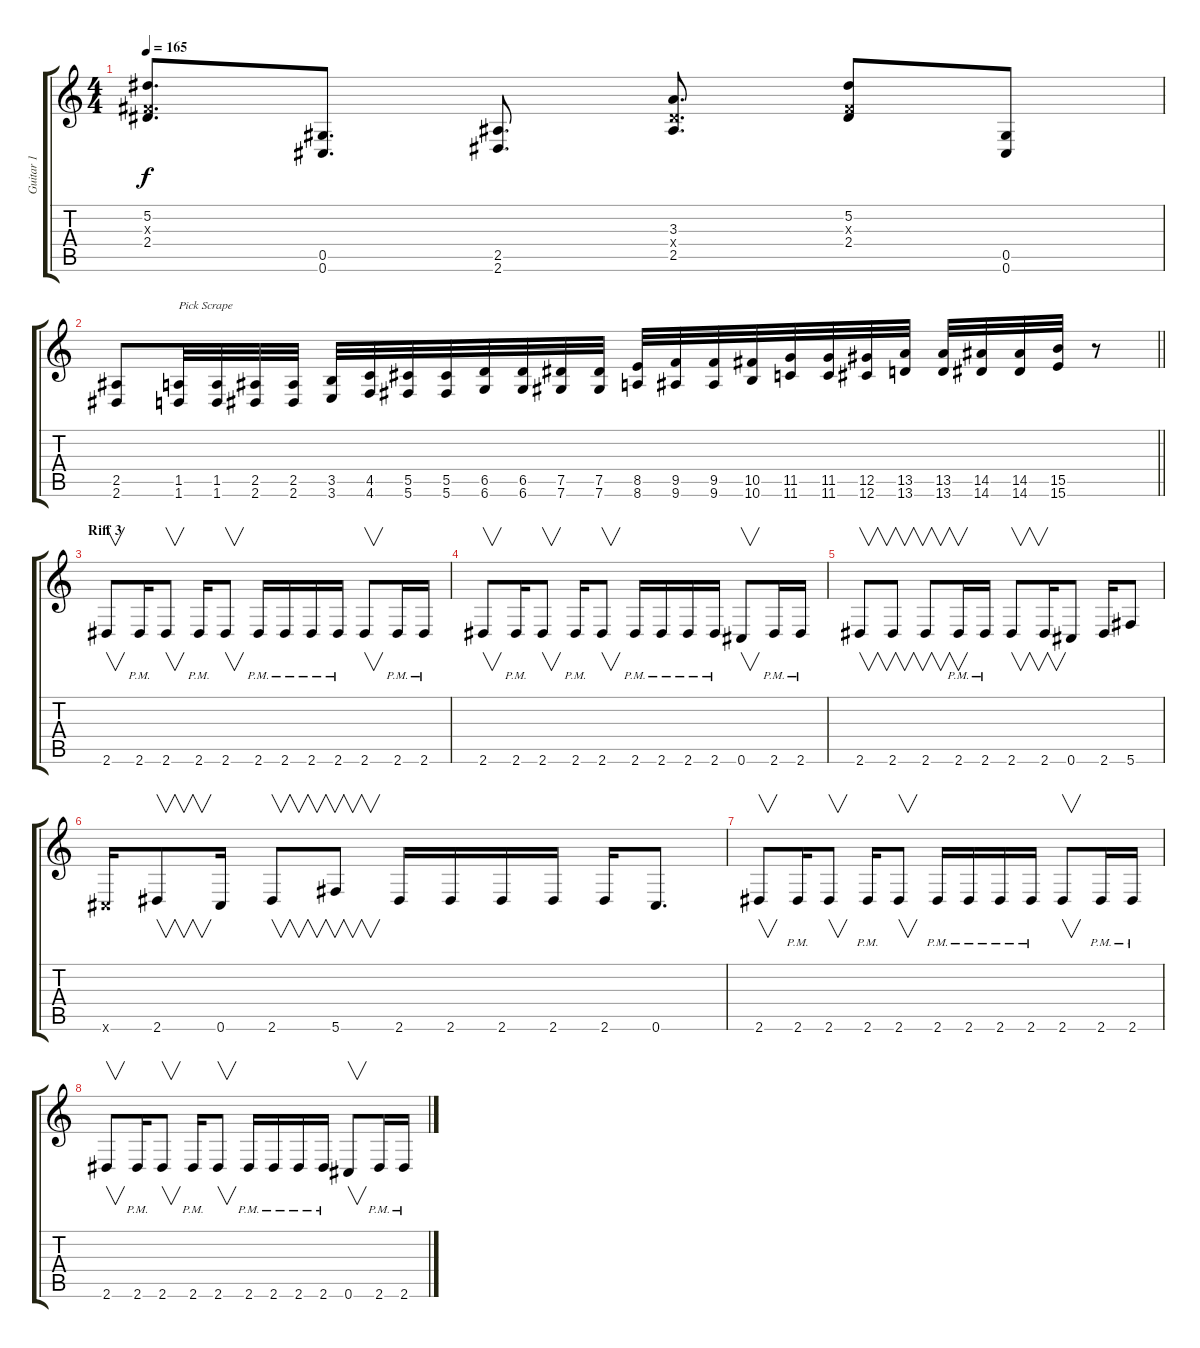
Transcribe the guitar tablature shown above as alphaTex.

\track ("Guitar 1" "Guitar 1") {instrument distortionguitar}
\staff {score tabs}
\tuning (Eb4 Bb3 Gb3 Db3 Ab2 Db2) {hide}
\ts (4 4)
\tempo 165
\clef g2
\ks c
(5.2 0.3{x} 2.4).8{d dy f} (0.5 0.6).8{d} (2.5 2.6).8{d} (3.3 2.4{x} 2.5).8{d} (5.2 0.3{x} 2.4).8 (0.5 0.6).8 |
\barLineRight lightlight
(2.5 2.6).8 (1.5 1.6).32{txt "Pick Scrape" instrument guitarfretnoise} (1.5 1.6).32 (2.5 2.6).32 (2.5 2.6).32 (3.5 3.6).32 (4.5 4.6).32 (5.5 5.6).32 (5.5 5.6).32 (6.5 6.6).32 (6.5 6.6).32 (7.5 7.6).32 (7.5 7.6).32 (8.5 8.6).32 (9.5 9.6).32 (9.5 9.6).32 (10.5 10.6).32 (11.5 11.6).32 (11.5 11.6).32 (12.5 12.6).32 (13.5 13.6).32 (13.5 13.6).32 (14.5 14.6).32 (14.5 14.6).32 (15.5 15.6).32 r.8 |
\section ("" "Riff 3")
2.6.8{v instrument distortionguitar} 2.6{pm}.16 2.6.8{v} 2.6{pm}.16 2.6.8{v} 2.6{pm}.16 2.6{pm}.16 2.6{pm}.16 2.6{pm}.16 2.6.8{v} 2.6{pm}.16 2.6{pm}.16 |
2.6.8{v} 2.6{pm}.16 2.6.8{v} 2.6{pm}.16 2.6.8{v} 2.6{pm}.16 2.6{pm}.16 2.6{pm}.16 2.6{pm}.16 0.6.8{v} 2.6{pm}.16 2.6{pm}.16 |
2.6.8{v} 2.6.8{v} 2.6.8{v} 2.6{pm}.16{v} 2.6{pm}.16 2.6.8{v} 2.6.16{v} 0.6.8 2.6.16 5.6.8 |
0.6{x}.16 2.6.8{v} 0.6.16 2.6.8{v} 5.6.8{v} 2.6.16 2.6.16 2.6.16 2.6.16 2.6.16 0.6.8{d} |
2.6.8{v} 2.6{pm}.16 2.6.8{v} 2.6{pm}.16 2.6.8{v} 2.6{pm}.16 2.6{pm}.16 2.6{pm}.16 2.6{pm}.16 2.6.8{v} 2.6{pm}.16 2.6{pm}.16 |
2.6.8{v} 2.6{pm}.16 2.6.8{v} 2.6{pm}.16 2.6.8{v} 2.6{pm}.16 2.6{pm}.16 2.6{pm}.16 2.6{pm}.16 0.6.8{v} 2.6{pm}.16 2.6{pm}.16
